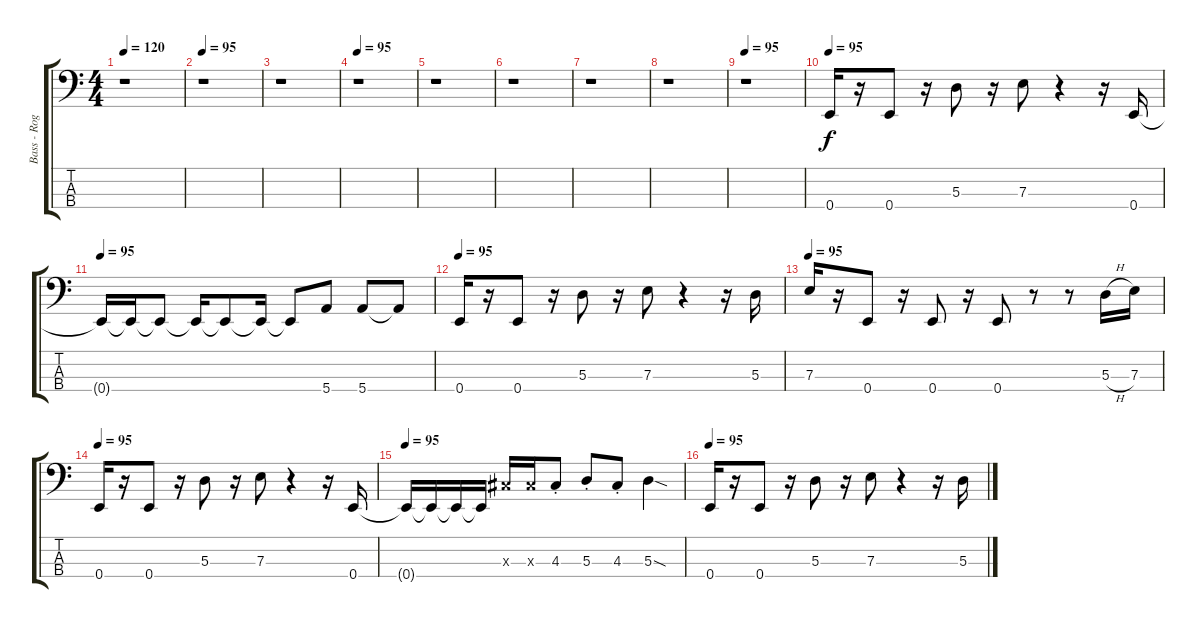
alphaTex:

\track ("Bass - Roger Waters" "Bass - Rog") {instrument electricbasspick}
\staff {score tabs}
\tuning (G2 D2 A1 E1) {hide}
\ts (4 4)
\tempo 120
\tempo 95
\tempo 120
\clef f4
\ks c
r.1{dy f instrument electricbasspick} |
\tempo 95
r.1 |
r.1 |
\tempo 95
r.1 |
r.1 |
r.1 |
r.1 |
r.1 |
\tempo 95
r.1 |
\tempo 95
0.4.16 r.16 0.4.8 r.16 5.3.8 r.16 7.3.8 r.4 r.16 0.4.16 |
\tempo 95
0.4{t}.16 0.4{t}.16 0.4{t}.8 0.4{t}.16 0.4{t}.8 0.4{t}.16 0.4{t}.8 5.4.8 5.4.8 5.4{t}.8 |
\tempo 95
0.4.16 r.16 0.4.8 r.16 5.3.8 r.16 7.3.8 r.4 r.16 5.3.16 |
\tempo 95
7.3.16 r.16 0.4.8 r.16 0.4.8 r.16 0.4.8 r.8 r.8 5.3{h}.16 7.3.16 |
\tempo 95
0.4.16 r.16 0.4.8 r.16 5.3.8 r.16 7.3.8 r.4 r.16 0.4.16 |
\tempo 95
0.4{t}.16 0.4{t}.16 0.4{t}.16 0.4{t}.16 4.3{x}.16 4.3{x}.16 4.3{st}.8 5.3{st}.8 4.3{st}.8 5.3{sod}.4 |
\tempo 95
0.4.16 r.16 0.4.8 r.16 5.3.8 r.16 7.3.8 r.4 r.16 5.3.16
